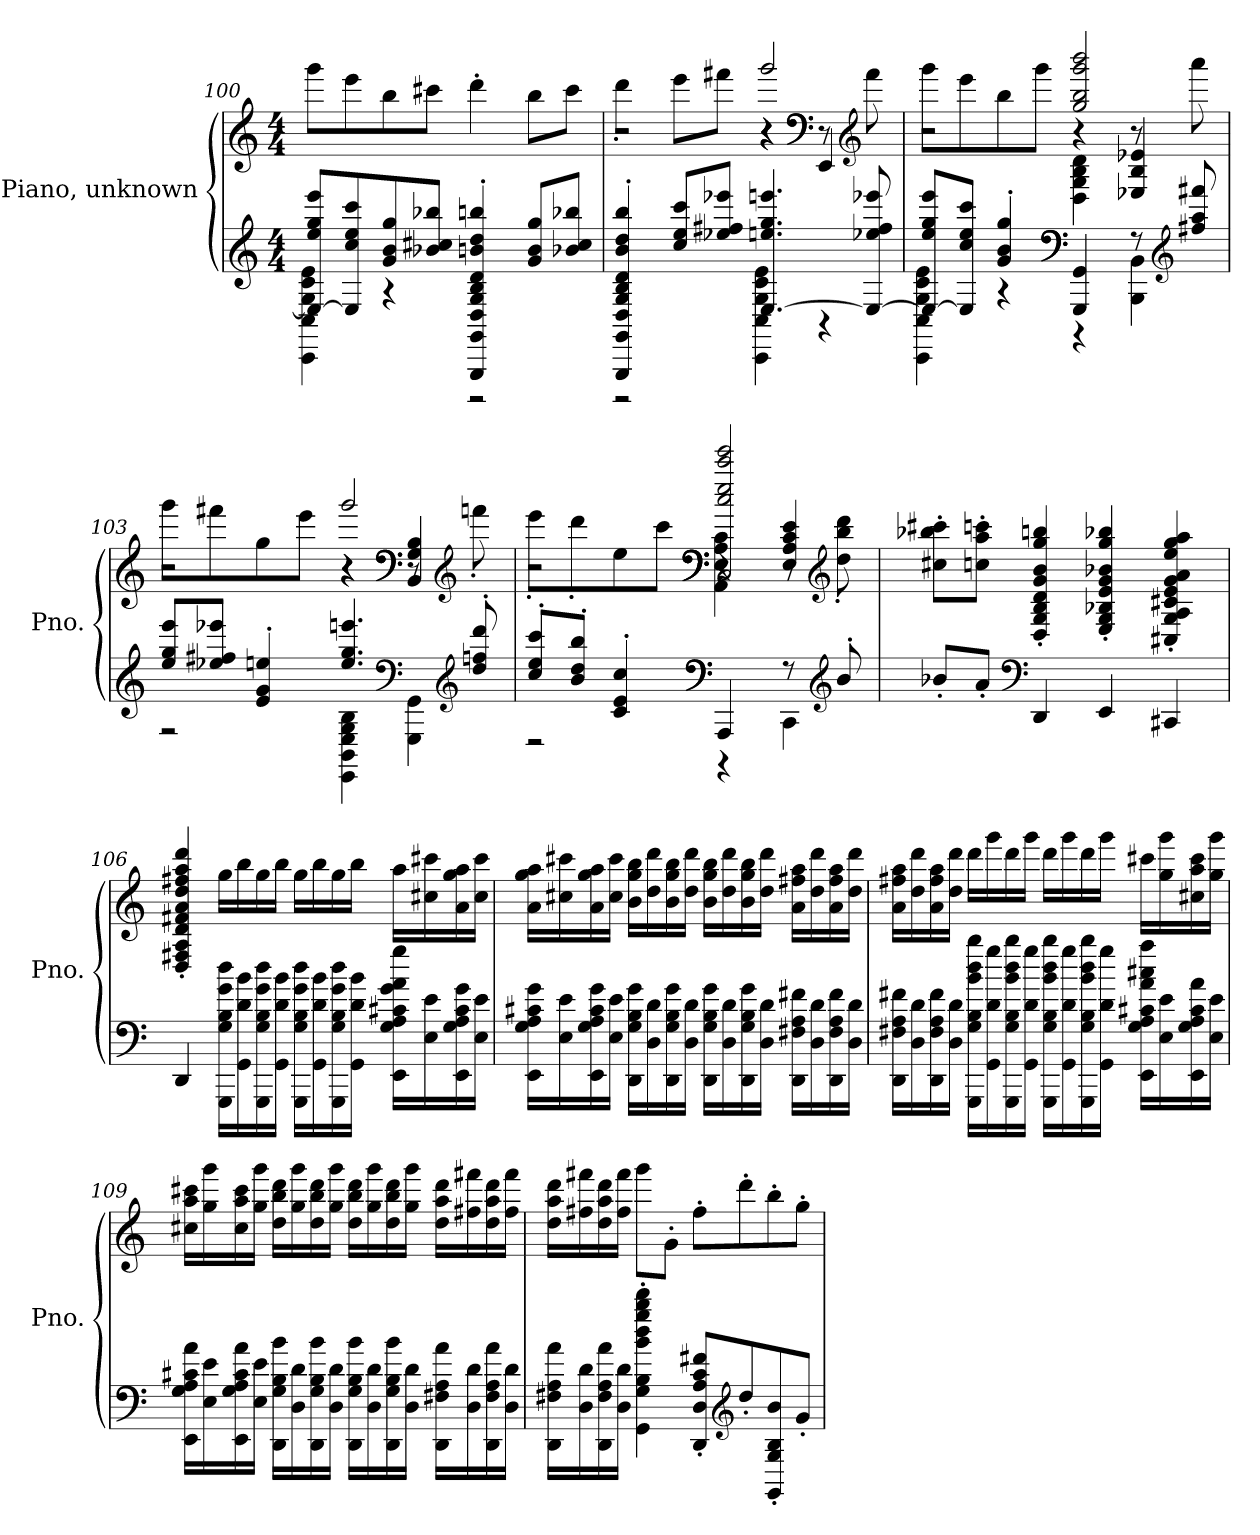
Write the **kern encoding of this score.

**kern	**kern
*part1	*part1
*staff2	*staff1
*I"Piano, unknown	*
*I'Pno.	*
*clefG2	*clefG2
*k[]	*k[]
*M4/4	*M4/4
=100	=100
*^	*
8E/_ 8ee/ 8gg/ 8eee/L	4CC\ 4C\ 4G\ 4c\ 4e\	8ggg\L
8E/] 8cc/ 8ee/ 8ccc/	.	8eee\
8g/ 8b/ 8gg/	4r	8bb\
8b-X/ 8cc#X/ 8bb-X/J	.	8ccc#X\J
4GGG/' 4GG/' 4D/' 4G/' 4B/' 4d/' 4bn/' 4dd/' 4bbn/'	2r	4ddd'\
8g/ 8b/ 8gg/L	.	8bb\L
8b-X/ 8cc#/ 8bb-X/J	.	8ccc#\J
!!LO:LB:g=z
=101	=101	=101
*	*	*^
*	*	*	*^
4GGG/' 4GG/' 4D/' 4G/' 4B/' 4d/' 4b/' 4dd/' 4bb/'	2r	2r	4ddd'\	2r
8cc/ 8ee/ 8ccc/L	.	.	8eee\L	.
8ee-X/ 8ff#X/ 8eee-X/J	.	.	8fff#X\J	.
[4.E/ 4.een/ 4.gg/ 4.eeen/	4CC\ 4C\ 4G\ 4c\ 4e\	2ggg/	4r	4r
*	*	*clefF4	*	*
.	4r	.	8r	4EE/
*	*	*clefG2	*	*
8E/_ 8ee-X/ 8ff#/ 8eee-X/	.	.	8fff#\	.
=102	=102	=102	=102	=102
8E/_ 8ee/ 8gg/ 8eee/L	4CC\ 4C\ 4G\ 4c\ 4e\	2r	8ggg\L	2r
8E/] 8cc/ 8ee/ 8ccc/J	.	.	8eee\	.
4g/' 4b/' 4gg/'	4r	.	8bb\	.
.	.	.	8ggg\J	.
*clefF4	*	*	*	*
4GGG/ 4GG/	4r	2gg/ 2bb/ 2ggg/ 2bbb/	4D\ 4G\ 4B\ 4d\	4r
8r	4BBB\ 4BB\	.	8r	4E-X/ 4B/ 4e-X/
*clefG2	*	*	*	*
8ff#X/ 8aa/ 8fff#X/	.	.	8aaa\	.
=103	=103	=103	=103	=103
8ee/ 8gg/ 8eee/L	2r	2r	8ggg\L	2r
8ee-X/ 8ff#X/ 8eee-X/J	.	.	8fff#X\	.
4e/' 4g/' 4een/'	.	.	8gg\	.
.	.	.	8eee\J	.
4.ee/ 4.gg/ 4.eeen/	4EE\ 4BB\ 4E\ 4G\ 4B\	2ggg/	4r	4r
*clefF4	*	*clefF4	*	*
.	4GGG\ 4GG\	.	8r	4BB/ 4G/ 4B/
*clefG2	*	*clefG2	*	*
8dd/' 8ffn/' 8ddd/'	.	.	8fffn'\	.
!!LO:PB:g=z	!!	!!
=104	=104	=104	=104	=104
8cc/' 8ee/' 8ccc/'L	2r	2r	8eee'\L	2r
8b/' 8dd/' 8bb/'J	.	.	8ddd'\	.
4c/' 4e/' 4cc/'	.	.	8ee\	.
.	.	.	8ccc\J	.
*clefF4	*	*clefF4	*	*
4AAA/	4r	2C/ 2cc/ 2ee/ 2ccc/ 2eee/	4AA\ 4E\ 4A\ 4c\	4r
8r	4CC\	.	8r	4E/ 4A/ 4c/ 4e/
*clefG2	*	*clefG2	*	*
8b'/	.	.	8dd\' 8bb\' 8ddd\'	.
*v	*v	*	*	*
*	*v	*v	*v
=105	=105
8b-X'/L	8cc#X\' 8bb-X\' 8ccc#X\'L
8a'/J	8ccn\' 8aa\' 8cccn\'J
*clefF4	*
4DD/	4D/' 4G/' 4B/' 4d/' 4g/' 4b/' 4gg/' 4bbn/'
4EE/	4E/' 4G/' 4B-X/' 4e/' 4g/' 4b-X/' 4gg/' 4bb-X/'
4CC#X/	4C#X/' 4G/' 4A/' 4c#X/' 4e/' 4g/' 4a/' 4ee/' 4gg/' 4aa/'
=106	=106
4DD/	4D/' 4F#X/' 4A/' 4d/' 4f#X/' 4a/' 4dd/' 4ff#X/' 4aa/' 4ddd/'
16GGG\ 16G\ 16B\ 16g\ 16dd\LL	16gg\LL
16GG\ 16d\ 16b\	16bb\
16GGG\ 16G\ 16B\ 16g\ 16dd\	16gg\
16GG\ 16d\ 16b\JJ	16bb\JJ
16GGG\ 16G\ 16B\ 16g\ 16dd\LL	16gg\LL
16GG\ 16d\ 16b\	16bb\
16GGG\ 16G\ 16B\ 16g\ 16dd\	16gg\
16GG\ 16d\ 16b\JJ	16bb\JJ
16EE\ 16G\ 16A\ 16c#X\ 16g\ 16a\ 16gg\LL	16aa\LL
16E\ 16e\	16cc#X\ 16ccc#X\
16EE\ 16G\ 16A\ 16c#\ 16g\	16a\ 16gg\ 16aa\
16E\ 16e\JJ	16cc#\ 16ccc#\JJ
!!LO:LB:g=z
=107	=107
16EE\ 16G\ 16A\ 16c#X\ 16g\LL	16a\ 16gg\ 16aa\LL
16E\ 16e\	16cc#X\ 16ccc#X\
16EE\ 16G\ 16A\ 16c#\ 16g\	16a\ 16gg\ 16aa\
16E\ 16e\JJ	16cc#\ 16ccc#\JJ
16DD\ 16G\ 16B\ 16g\LL	16b\ 16gg\ 16bb\LL
16D\ 16d\	16dd\ 16ddd\
16DD\ 16G\ 16B\ 16g\	16b\ 16gg\ 16bb\
16D\ 16d\JJ	16dd\ 16ddd\JJ
16DD\ 16G\ 16B\ 16g\LL	16b\ 16gg\ 16bb\LL
16D\ 16d\	16dd\ 16ddd\
16DD\ 16G\ 16B\ 16g\	16b\ 16gg\ 16bb\
16D\ 16d\JJ	16dd\ 16ddd\JJ
16DD\ 16F#X\ 16A\ 16f#X\LL	16a\ 16ff#X\ 16aa\LL
16D\ 16d\	16dd\ 16ddd\
16DD\ 16F#\ 16A\ 16f#\	16a\ 16ff#\ 16aa\
16D\ 16d\JJ	16dd\ 16ddd\JJ
!!LO:LB:g=z
=108	=108
16DD\ 16F#X\ 16A\ 16f#X\LL	16a\ 16ff#X\ 16aa\LL
16D\ 16d\	16dd\ 16ddd\
16DD\ 16F#\ 16A\ 16f#\	16a\ 16ff#\ 16aa\
16D\ 16d\JJ	16dd\ 16ddd\JJ
16GGG\ 16G\ 16B\ 16b\ 16dd\ 16bb\LL	16ddd\LL
16GG\ 16d\ 16gg\	16ggg\
16GGG\ 16G\ 16B\ 16b\ 16dd\ 16bb\	16ddd\
16GG\ 16d\ 16gg\JJ	16ggg\JJ
16GGG\ 16G\ 16B\ 16b\ 16dd\ 16bb\LL	16ddd\LL
16GG\ 16d\ 16gg\	16ggg\
16GGG\ 16G\ 16B\ 16b\ 16dd\ 16bb\	16ddd\
16GG\ 16d\ 16gg\JJ	16ggg\JJ
16EE\ 16G\ 16A\ 16c#X\ 16a\ 16cc#X\ 16aa\LL	16ccc#X\LL
16E\ 16e\	16gg\ 16ggg\
16EE\ 16G\ 16A\ 16c#\ 16a\	16cc#X\ 16aa\ 16ccc#\
16E\ 16e\JJ	16gg\ 16ggg\JJ
!!LO:LB:g=z
=109	=109
16EE\ 16G\ 16A\ 16c#X\ 16a\LL	16cc#X\ 16aa\ 16ccc#X\LL
16E\ 16e\	16gg\ 16ggg\
16EE\ 16G\ 16A\ 16c#\ 16a\	16cc#\ 16aa\ 16ccc#\
16E\ 16e\JJ	16gg\ 16ggg\JJ
16DD\ 16G\ 16B\ 16b\LL	16dd\ 16bb\ 16ddd\LL
16D\ 16d\	16gg\ 16ggg\
16DD\ 16G\ 16B\ 16b\	16dd\ 16bb\ 16ddd\
16D\ 16d\JJ	16gg\ 16ggg\JJ
16DD\ 16G\ 16B\ 16b\LL	16dd\ 16bb\ 16ddd\LL
16D\ 16d\	16gg\ 16ggg\
16DD\ 16G\ 16B\ 16b\	16dd\ 16bb\ 16ddd\
16D\ 16d\JJ	16gg\ 16ggg\JJ
16DD\ 16F#X\ 16A\ 16a\LL	16dd\ 16aa\ 16ddd\LL
16D\ 16d\	16ff#X\ 16fff#X\
16DD\ 16F#\ 16A\ 16a\	16dd\ 16aa\ 16ddd\
16D\ 16d\JJ	16ff#\ 16fff#\JJ
=110	=110
16DD\ 16F#X\ 16A\ 16a\LL	16dd\ 16aa\ 16ddd\LL
16D\ 16d\	16ff#X\ 16fff#X\
16DD\ 16F#\ 16A\ 16a\	16dd\ 16aa\ 16ddd\
16D\ 16d\JJ	16ff#\ 16fff#\JJ
4GG\' 4G\' 4B\' 4b\' 4dd\' 4gg\' 4bb\' 4ddd\'	8ggg\L
.	8g'\J
8DD/' 8D/' 8A/' 8c/' 8f#X/'L	8ff#'\L
*clefG2	*
8dd'/	8ddd'\
8GG/' 8G/' 8B/' 8b/'	8bb'\
8g'/J	8gg'\J
=	=
*-	*-
